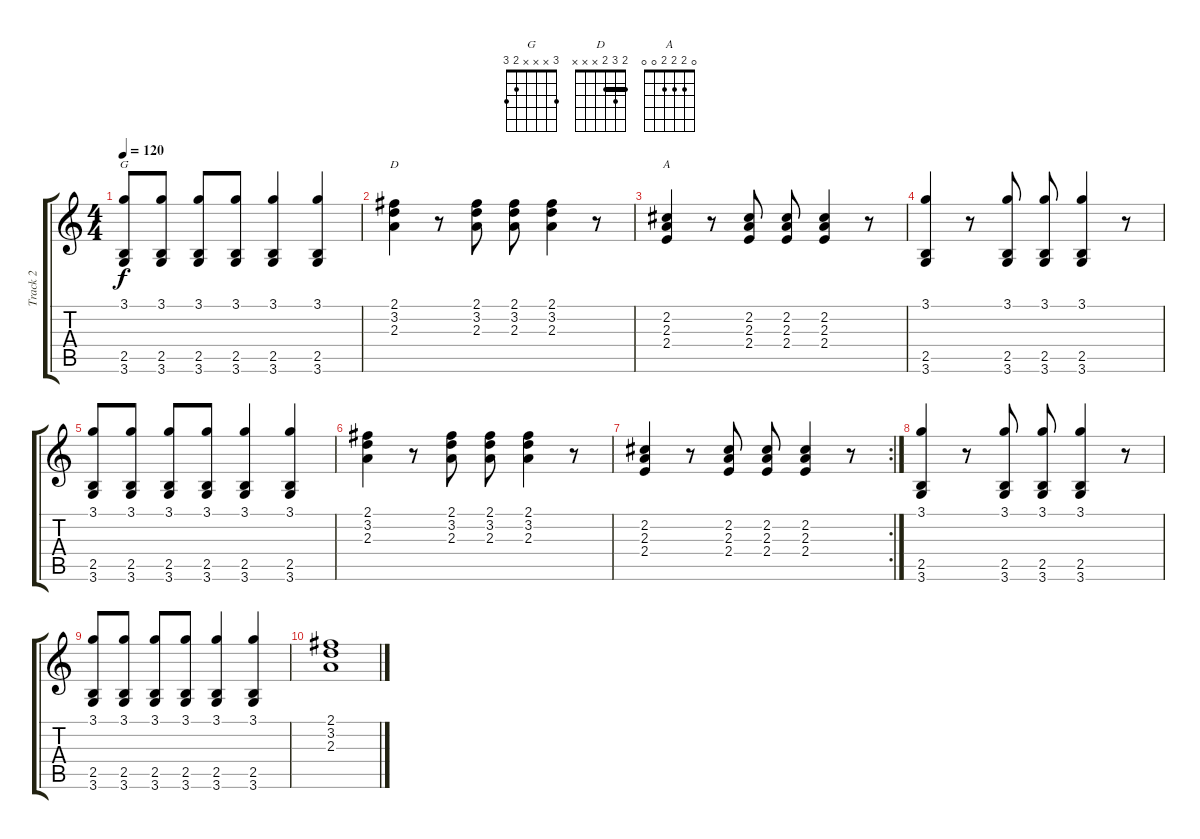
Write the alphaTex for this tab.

\track ("Track 2" "Track 2") {instrument acousticguitarsteel}
\staff {score tabs}
\tuning (E4 B3 G3 D3 A2 E2) {hide}
\chord ("G" 3 x x x 2 3)
\chord ("D" 2 3 2 x x x) {barre 2}
\chord ("A" 0 2 2 2 0 0)
\ts (4 4)
\tempo 120
\clef g2
\ks c
(3.1 2.5 3.6).8{ch "G" dy f} (3.1 2.5 3.6).8 (3.1 2.5 3.6).8 (3.1 2.5 3.6).8 (3.1 2.5 3.6).4 (3.1 2.5 3.6).4 |
(2.1 3.2 2.3).4{ch "D"} r.8 (2.1 3.2 2.3).8 (2.1 3.2 2.3).8 (2.1 3.2 2.3).4 r.8 |
(2.2 2.3 2.4).4{ch "A"} r.8 (2.2 2.3 2.4).8 (2.2 2.3 2.4).8 (2.2 2.3 2.4).4 r.8 |
(3.1 2.5 3.6).4 r.8 (3.1 2.5 3.6).8 (3.1 2.5 3.6).8 (3.1 2.5 3.6).4 r.8 |
(3.1 2.5 3.6).8 (3.1 2.5 3.6).8 (3.1 2.5 3.6).8 (3.1 2.5 3.6).8 (3.1 2.5 3.6).4 (3.1 2.5 3.6).4 |
(2.1 3.2 2.3).4 r.8 (2.1 3.2 2.3).8 (2.1 3.2 2.3).8 (2.1 3.2 2.3).4 r.8 |
\rc 2
(2.2 2.3 2.4).4 r.8 (2.2 2.3 2.4).8 (2.2 2.3 2.4).8 (2.2 2.3 2.4).4 r.8 |
(3.1 2.5 3.6).4 r.8 (3.1 2.5 3.6).8 (3.1 2.5 3.6).8 (3.1 2.5 3.6).4 r.8 |
(3.1 2.5 3.6).8 (3.1 2.5 3.6).8 (3.1 2.5 3.6).8 (3.1 2.5 3.6).8 (3.1 2.5 3.6).4 (3.1 2.5 3.6).4 |
(2.1 3.2 2.3).1
